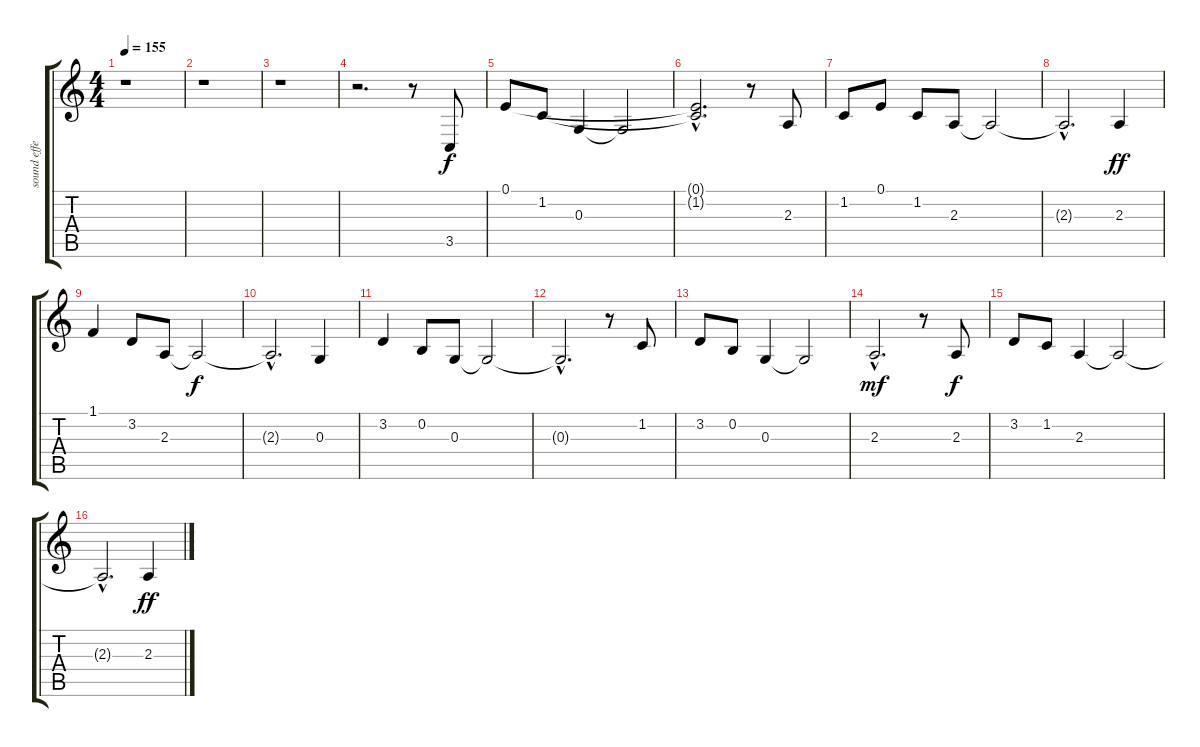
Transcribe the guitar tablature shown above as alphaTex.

\track ("sound effect2" "sound effe") {instrument fx4atmosphere}
\staff {score tabs}
\tuning (E4 B3 G3 D3 A2 E2) {hide}
\ts (4 4)
\tempo 155
\clef g2
\ks c
r.1{dy f} |
r.1 |
r.1 |
r.2{d} r.8 3.5.8{volume 8} |
0.1.8 1.2.8 0.3.4 0.3{t}.2 |
(0.1{hac t} 1.2{hac t}).2{d} r.8 2.3.8{volume 8} |
1.2.8 0.1.8 1.2.8 2.3.8 2.3{t}.2 |
2.3{hac t}.2{d} 2.3.4{dy ff volume 8} |
1.1.4 3.2.8 2.3.8 2.3{t}.2{dy f} |
2.3{hac t}.2{d} 0.3.4{volume 8} |
3.2.4 0.2.8 0.3.8 0.3{t}.2 |
0.3{hac t}.2{d} r.8 1.2.8{volume 8} |
3.2.8 0.2.8 0.3.4 0.3{t}.2 |
2.3{hac}.2{d dy mf} r.8 2.3.8{dy f volume 8} |
3.2.8 1.2.8 2.3.4 2.3{t}.2 |
2.3{hac t}.2{d} 2.3.4{dy ff volume 8}
